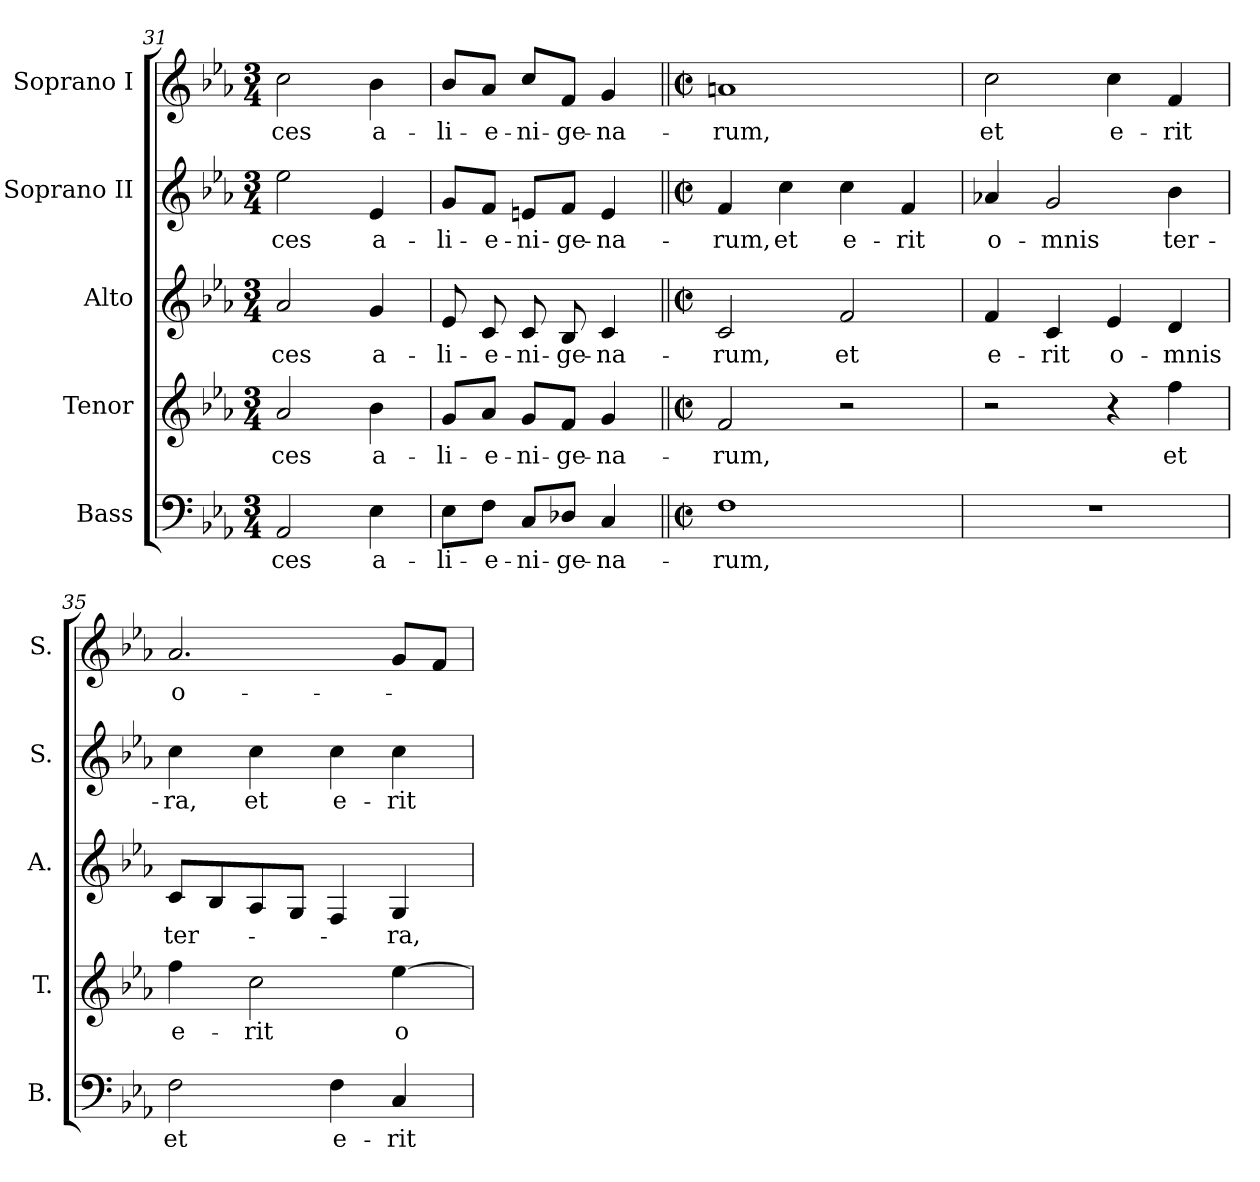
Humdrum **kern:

**kern	**text	**kern	**text	**kern	**text	**kern	**text	**kern	**text
*part5	*part5	*part4	*part4	*part3	*part3	*part2	*part2	*part1	*part1
*staff5	*staff5	*staff4	*staff4	*staff3	*staff3	*staff2	*staff2	*staff1	*staff1
*I"Bass	*	*I"Tenor	*	*I"Alto	*	*I"Soprano II	*	*I"Soprano I	*
*I'B.	*	*I'T.	*	*I'A.	*	*I'S.	*	*I'S.	*
*clefF4	*	*clefG2	*	*clefG2	*	*clefG2	*	*clefG2	*
*	*	*ITrd7c12	*	*	*	*	*	*	*
*k[b-e-a-]	*	*k[b-e-a-]	*	*k[b-e-a-]	*	*k[b-e-a-]	*	*k[b-e-a-]	*
*E-:	*	*E-:	*	*E-:	*	*E-:	*	*E-:	*
*M3/4	*	*M3/4	*	*M3/4	*	*M3/4	*	*M3/4	*
=31	=31	=31	=31	=31	=31	=31	=31	=31	=31
!	!LO:LY:b:color=#000000	!	!	!	!	!	!	!	!
!	!	!	!LO:LY:b:color=#000000	!	!	!	!	!	!
!	!	!	!	!	!LO:LY:b:color=#000000	!	!	!	!
!	!	!	!	!	!	!	!LO:LY:b:color=#000000	!	!
!	!	!	!	!	!	!	!	!	!LO:LY:b:color=#000000
2AA-i/	-ces	2A-i/	-ces	2a-i/	-ces	2ee-i\	-ces	2cci\	-ces
!	!LO:LY:b:color=#000000	!	!	!	!	!	!	!	!
!	!	!	!LO:LY:b:color=#000000	!	!	!	!	!	!
!	!	!	!	!	!LO:LY:b:color=#000000	!	!	!	!
!	!	!	!	!	!	!	!LO:LY:b:color=#000000	!	!
!	!	!	!	!	!	!	!	!	!LO:LY:b:color=#000000
4E-i\	a-	4B-i\	a-	4gi/	a-	4e-i/	a-	4b-i\	a-
=32	=32	=32	=32	=32	=32	=32	=32	=32	=32
!	!LO:LY:b:color=#000000	!	!	!	!	!	!	!	!
!	!	!	!LO:LY:b:color=#000000	!	!	!	!	!	!
!	!	!	!	!	!LO:LY:b:color=#000000	!	!	!	!
!	!	!	!	!	!	!	!LO:LY:b:color=#000000	!	!
!	!	!	!	!	!	!	!	!	!LO:LY:b:color=#000000
8E-i\L	-li-	8Gi/L	-li-	8e-i/	-li-	8gi/L	-li-	8b-i/L	-li-
!	!LO:LY:b:color=#000000	!	!	!	!	!	!	!	!
!	!	!	!LO:LY:b:color=#000000	!	!	!	!	!	!
!	!	!	!	!	!LO:LY:b:color=#000000	!	!	!	!
!	!	!	!	!	!	!	!LO:LY:b:color=#000000	!	!
!	!	!	!	!	!	!	!	!	!LO:LY:b:color=#000000
8Fi\J	-e-	8A-i/J	-e-	8ci/	-e-	8fi/J	-e-	8a-i/J	-e-
!	!LO:LY:b:color=#000000	!	!	!	!	!	!	!	!
!	!	!	!LO:LY:b:color=#000000	!	!	!	!	!	!
!	!	!	!	!	!LO:LY:b:color=#000000	!	!	!	!
!	!	!	!	!	!	!	!LO:LY:b:color=#000000	!	!
!	!	!	!	!	!	!	!	!	!LO:LY:b:color=#000000
8Ci/L	-ni-	8Gi/L	-ni-	8ci/	-ni-	8eni/L	-ni-	8cci/L	-ni-
!	!LO:LY:b:color=#000000	!	!	!	!	!	!	!	!
!	!	!	!LO:LY:b:color=#000000	!	!	!	!	!	!
!	!	!	!	!	!LO:LY:b:color=#000000	!	!	!	!
!	!	!	!	!	!	!	!LO:LY:b:color=#000000	!	!
!	!	!	!	!	!	!	!	!	!LO:LY:b:color=#000000
8D-Xi/J	-ge-	8Fi/J	-ge-	8B-i/	-ge-	8fi/J	-ge-	8fi/J	-ge-
!	!LO:LY:b:color=#000000	!	!	!	!	!	!	!	!
!	!	!	!LO:LY:b:color=#000000	!	!	!	!	!	!
!	!	!	!	!	!LO:LY:b:color=#000000	!	!	!	!
!	!	!	!	!	!	!	!LO:LY:b:color=#000000	!	!
!	!	!	!	!	!	!	!	!	!LO:LY:b:color=#000000
4Ci/	-na-	4Gi/	-na-	4ci/	-na-	4ei/	-na-	4gi/	-na-
!!LO:PB:g=z
=33||	=33||	=33||	=33||	=33||	=33||	=33||	=33||	=33||	=33||
*M2/2	*	*M2/2	*	*M2/2	*	*M2/2	*	*M2/2	*
*met(c|)	*	*met(c|)	*	*met(c|)	*	*met(c|)	*	*met(c|)	*
!	!LO:LY:b:color=#000000	!	!	!	!	!	!	!	!
!	!	!	!LO:LY:b:color=#000000	!	!	!	!	!	!
!	!	!	!	!	!LO:LY:b:color=#000000	!	!	!	!
!	!	!	!	!	!	!	!LO:LY:b:color=#000000	!	!
!	!	!	!	!	!	!	!	!	!LO:LY:b:color=#000000
1Fi	-rum,	2Fi/	-rum,	2ci/	-rum,	4fi/	-rum,	1ani	-rum,
!	!	!	!	!	!	!	!LO:LY:b:color=#000000	!	!
.	.	.	.	.	.	4cci\	et	.	.
!	!	!	!	!	!LO:LY:b:color=#000000	!	!	!	!
!	!	!	!	!	!	!	!LO:LY:b:color=#000000	!	!
.	.	2r	.	2fi/	et	4cci\	e-	.	.
!	!	!	!	!	!	!	!LO:LY:b:color=#000000	!	!
.	.	.	.	.	.	4fi/	-rit	.	.
=34	=34	=34	=34	=34	=34	=34	=34	=34	=34
!	!	!	!	!	!LO:LY:b:color=#000000	!	!	!	!
!	!	!	!	!	!	!	!LO:LY:b:color=#000000	!	!
!	!	!	!	!	!	!	!	!	!LO:LY:b:color=#000000
1r	.	2r	.	4fi/	e-	4a-Xi/	o-	2cci\	et
!	!	!	!	!	!LO:LY:b:color=#000000	!	!	!	!
!	!	!	!	!	!	!	!LO:LY:b:color=#000000	!	!
.	.	.	.	4ci/	-rit	2gi/	-mnis	.	.
!	!	!	!	!	!LO:LY:b:color=#000000	!	!	!	!
!	!	!	!	!	!	!	!	!	!LO:LY:b:color=#000000
.	.	4r	.	4e-i/	o-	.	.	4cci\	e-
!	!	!	!LO:LY:b:color=#000000	!	!	!	!	!	!
!	!	!	!	!	!LO:LY:b:color=#000000	!	!	!	!
!	!	!	!	!	!	!	!LO:LY:b:color=#000000	!	!
!	!	!	!	!	!	!	!	!	!LO:LY:b:color=#000000
.	.	4fi\	et	4di/	-mnis	4b-i\	ter-	4fi/	-rit
=35	=35	=35	=35	=35	=35	=35	=35	=35	=35
!	!LO:LY:b:color=#000000	!	!	!	!	!	!	!	!
!	!	!	!LO:LY:b:color=#000000	!	!	!	!	!	!
!	!	!	!	!	!LO:LY:b:color=#000000	!	!	!	!
!	!	!	!	!	!	!	!LO:LY:b:color=#000000	!	!
!	!	!	!	!	!	!	!	!	!LO:LY:b:color=#000000
2Fi\	et	4fi\	e-	8ci/L	ter-	4cci\	-ra,	2.a-i/	o-
.	.	.	.	8B-i/	.	.	.	.	.
!	!	!	!LO:LY:b:color=#000000	!	!	!	!	!	!
!	!	!	!	!	!	!	!LO:LY:b:color=#000000	!	!
.	.	2ci\	-rit	8A-i/	.	4cci\	et	.	.
.	.	.	.	8Gi/J	.	.	.	.	.
!	!LO:LY:b:color=#000000	!	!	!	!	!	!	!	!
!	!	!	!	!	!	!	!LO:LY:b:color=#000000	!	!
4Fi\	e-	.	.	4Fi/	.	4cci\	e-	.	.
!	!LO:LY:b:color=#000000	!	!	!	!	!	!	!	!
!	!	!	!LO:LY:b:color=#000000	!	!	!	!	!	!
!	!	!	!	!	!LO:LY:b:color=#000000	!	!	!	!
!	!	!	!	!	!	!	!LO:LY:b:color=#000000	!	!
4Ci/	-rit	[>4e-i\	o-	4Gi/	-ra,	4cci\	-rit	8gi/L	.
.	.	.	.	.	.	.	.	8fi/J	.
=	=	=	=	=	=	=	=	=	=
*-	*-	*-	*-	*-	*-	*-	*-	*-	*-
